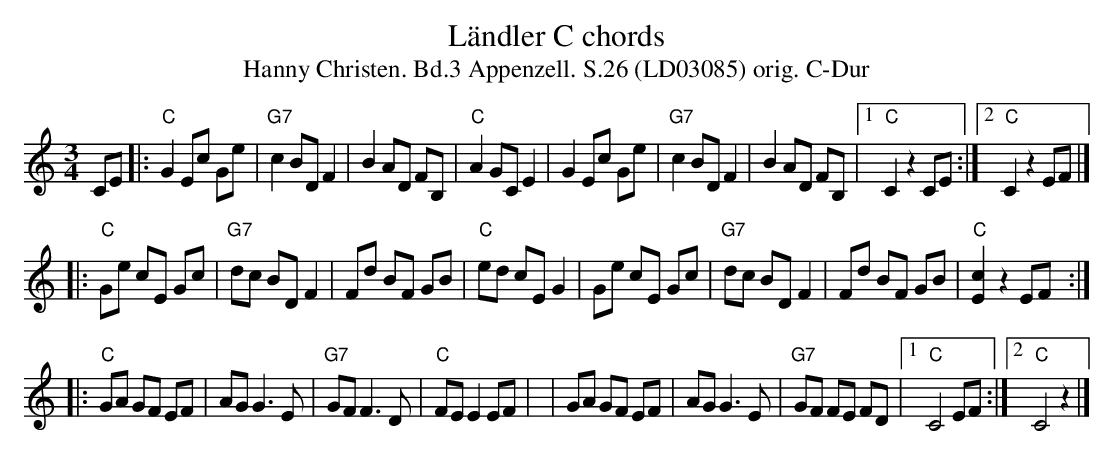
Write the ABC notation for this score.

X:1
T:Ländler C chords
T:Hanny Christen. Bd.3 Appenzell. S.26 (LD03085) orig. C-Dur
M:3/4
L:1/8
K:C %%MIDI gchordon
CE |: "C"G2 Ec Ge | "G7"c2 BD F2 | B2 AD FB, | "C"A2 GC E2 | \
         G2 Ec Ge | "G7"c2 BD F2 | B2 AD FB, |1 "C"C2 z2 CE :|2 "C"C2z2 EF |]
|: "C"Ge cE Gc | "G7"dc BD F2 | Fd BF GB | "C"ed cE G2 | \
      Ge cE Gc | "G7"dc BD F2 | Fd BF GB | "C"[Ec]2 z2 EF :|
|: "C"GA GF EF | AG G3 E | "G7"GF F3 D | "C"FE E2 EF | \
    | GA GF EF | AG G3 E | "G7"GF FE FD |1 "C"C4 EF :|2 "C"C4 z2 |]
